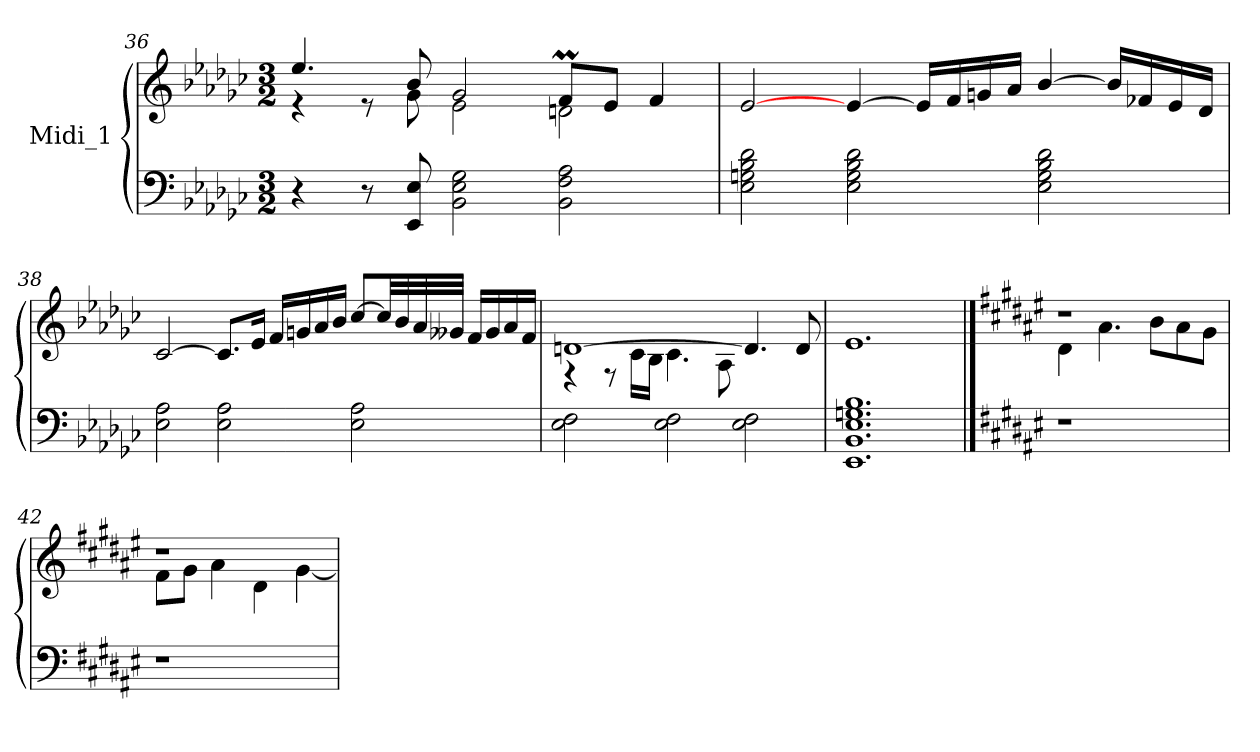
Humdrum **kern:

**kern	**kern
*part1	*part1
*staff2	*staff1
*I"Midi_1	*
*clefF4	*clefG2
*k[b-e-a-d-g-c-]	*k[b-e-a-d-g-c-]
*G-:	*G-:
*M3/2	*M3/2
=36	=36
*	*^
4r	4.ee-/	4r
8r	.	8r
8EE- 8E-	8b-/	8g-\
2BB- 2E- 2G-	2g-/	2e-\
2BB- 2F 2A-	8fm/L	2dn\
.	8e-/J	.
.	4f/	.
!!LO:LB:g=z	!!
=37	=37	=37
!	!	!LO:N:vis=1
2E- 2Gn 2B- 2d-	[2e-/	1.ryy
2E- 2G 2B- 2d-	[4e-/	.
.	16e-LL]	.
.	16f	.
.	16gn	.
.	16a-JJ	.
2E- 2G 2B- 2d-	[4b-/	.
.	16b-LL]	.
.	16f-X	.
.	16e-	.
.	16d-JJ	.
=38	=38	=38
!	!	!LO:N:vis=1
2E- 2A-	[2c-/	1.ryy
2E- 2A-	8.c-/L]	.
.	16e-/J	.
.	16fLL	.
.	16gn	.
.	16a-	.
.	16b-JJ	.
2E- 2A-	[8cc-/L	.
.	32cc-/LL]	.
.	32b-/	.
.	32a-/	.
.	32g--X/JJJ	.
.	16f/LL	.
.	16g--/	.
.	16a-/	.
.	16f/JJ	.
=39	=39	=39
2E- 2F	[1dn	4r
.	.	8r
.	.	16c-\LL
.	.	16B-\JJ
2E- 2F	.	4.c-\
.	.	8A-\
2E- 2F	4.d/]	2ryy
.	8d/	.
=40	=40	=40
!	!	!LO:N:vis=1
1.EE- 1.BB- 1.E- 1.Gn 1.B-	1.e-/	1.ryy
!!LO:LB:g=z	!!
==41	==41	==41
*k[f#c#g#d#a#e#]	*k[f#c#g#d#a#e#]	*
*F#:	*F#:	*
1r	1r	4d#\
.	.	4.a#\
.	.	8b\L
.	.	8a#\
.	.	8g#\J
=42	=42	=42
1r	1r	8f#\L
.	.	8g#\J
.	.	4a#\
.	.	4d#\
.	.	[4g#\
*	*v	*v
=	=
*-	*-
